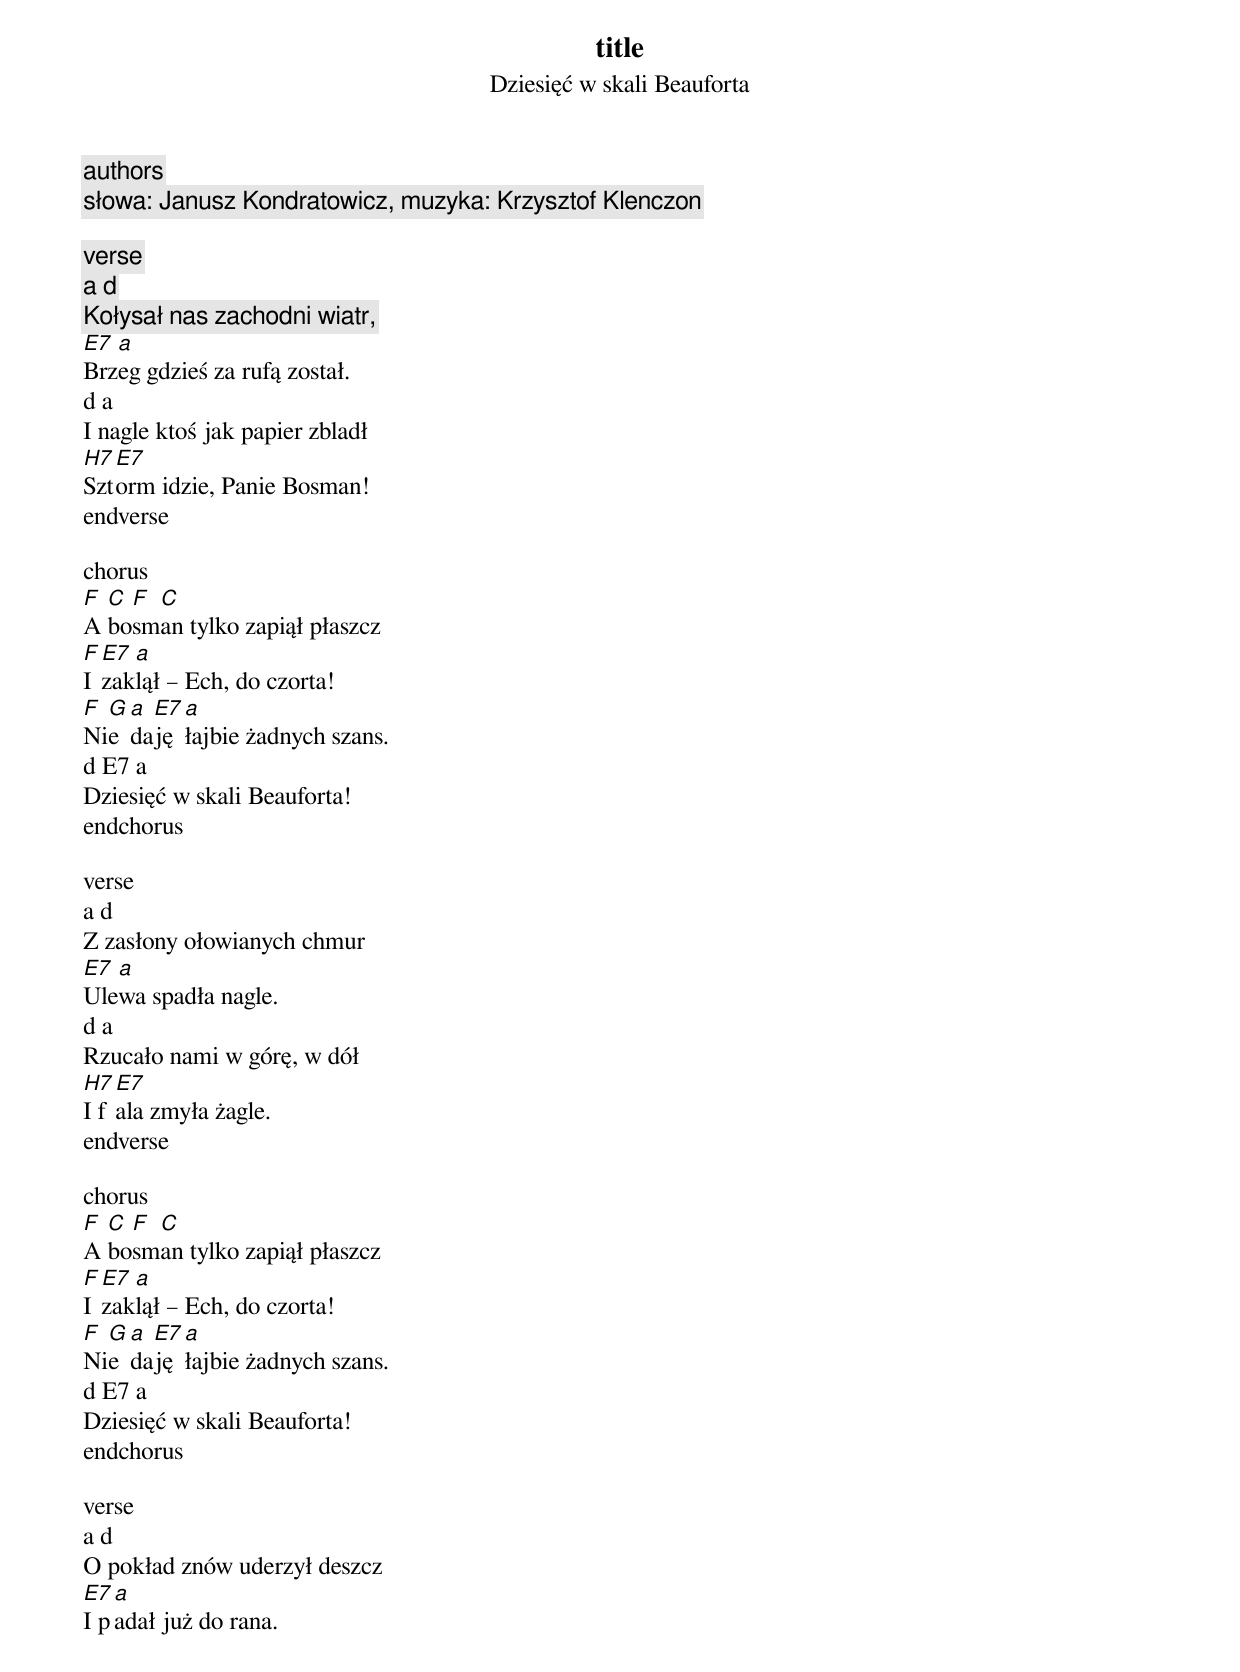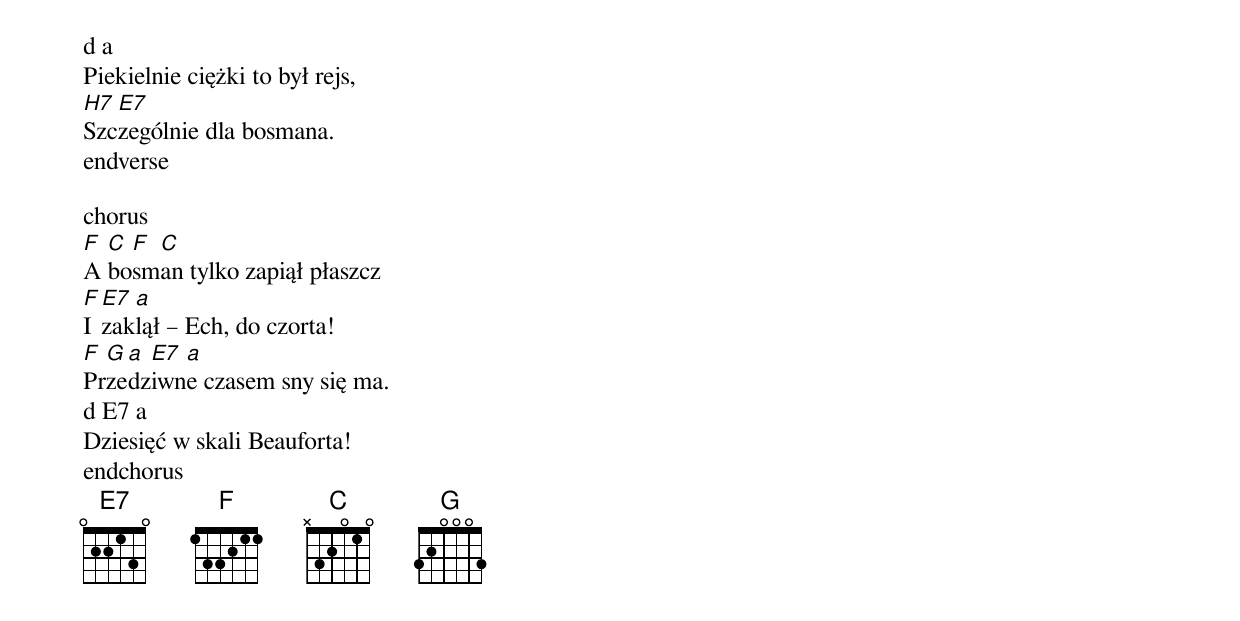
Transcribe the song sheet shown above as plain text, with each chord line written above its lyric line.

title
Dziesięć w skali Beauforta
authors
słowa: Janusz Kondratowicz, muzyka: Krzysztof Klenczon

verse
a d
Kołysał nas zachodni wiatr,
E7 a
Brzeg gdzieś za rufą został.
d a
I nagle ktoś jak papier zbladł
H7 E7
Sztorm idzie, Panie Bosman!
endverse

chorus
F C F C
A bosman tylko zapiął płaszcz
F E7 a
I zaklął – Ech, do czorta!
F G a E7 a
Nie daję łajbie żadnych szans.
d E7 a
Dziesięć w skali Beauforta!
endchorus

verse
a d
Z zasłony ołowianych chmur
E7 a
Ulewa spadła nagle.
d a
Rzucało nami w górę, w dół
H7 E7
I fala zmyła żagle.
endverse

chorus
F C F C
A bosman tylko zapiął płaszcz
F E7 a
I zaklął – Ech, do czorta!
F G a E7 a
Nie daję łajbie żadnych szans.
d E7 a
Dziesięć w skali Beauforta!
endchorus

verse
a d
O pokład znów uderzył deszcz
E7 a
I padał już do rana.
d a
Piekielnie ciężki to był rejs,
H7 E7
Szczególnie dla bosmana.
endverse

chorus
F C F C
A bosman tylko zapiął płaszcz
F E7 a
I zaklął – Ech, do czorta!
F G a E7 a
Przedziwne czasem sny się ma.
d E7 a
Dziesięć w skali Beauforta!
endchorus
